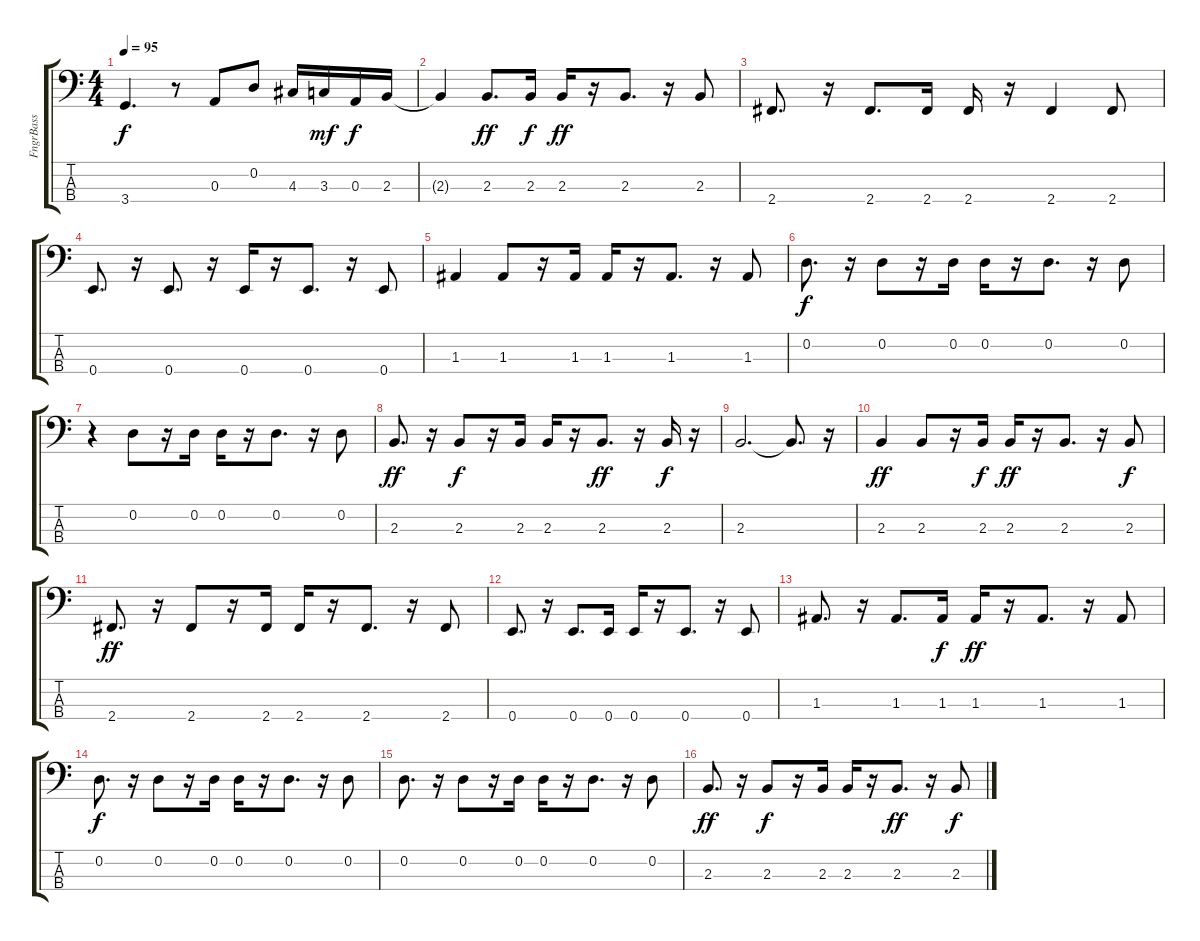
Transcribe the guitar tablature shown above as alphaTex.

\track ("FngrBass" "FngrBass") {instrument electricbassfinger}
\staff {score tabs}
\tuning (G2 D2 A1 E1) {hide}
\ts (4 4)
\tempo 95
\clef f4
\ks c
3.4{t}.4{d dy f} r.8 0.3.8 0.2.8 4.3.16 3.3.16{dy mf} 0.3.16{dy f} 2.3.16 |
2.3{t}.4 2.3.8{d dy ff} 2.3.16{dy f} 2.3.16{dy ff} r.16 2.3.8{d} r.16 2.3.8 |
2.4.8{d} r.16 2.4.8{d} 2.4.16 2.4.16 r.16 2.4.4 2.4.8 |
0.4.8{d} r.16 0.4.8{d} r.16 0.4.16 r.16 0.4.8{d} r.16 0.4.8 |
1.3.4 1.3.8 r.16 1.3.16 1.3.16 r.16 1.3.8{d} r.16 1.3.8 |
0.2.8{d dy f} r.16 0.2.8 r.16 0.2.16 0.2.16 r.16 0.2.8{d} r.16 0.2.8 |
r.4 0.2.8 r.16 0.2.16 0.2.16 r.16 0.2.8{d} r.16 0.2.8 |
2.3.8{d dy ff} r.16 2.3.8{dy f} r.16 2.3.16 2.3.16 r.16 2.3.8{d dy ff} r.16 2.3.16{dy f} r.16 |
2.3.2{d} 2.3{t}.8{d} r.16 |
2.3.4{dy ff} 2.3.8 r.16 2.3.16{dy f} 2.3.16{dy ff} r.16 2.3.8{d} r.16 2.3.8{dy f} |
2.4.8{d dy ff} r.16 2.4.8 r.16 2.4.16 2.4.16 r.16 2.4.8{d} r.16 2.4.8 |
0.4.8{d} r.16 0.4.8{d} 0.4.16 0.4.16 r.16 0.4.8{d} r.16 0.4.8 |
1.3.8{d} r.16 1.3.8{d} 1.3.16{dy f} 1.3.16{dy ff} r.16 1.3.8{d} r.16 1.3.8 |
0.2.8{d dy f} r.16 0.2.8 r.16 0.2.16 0.2.16 r.16 0.2.8{d} r.16 0.2.8 |
0.2.8{d} r.16 0.2.8 r.16 0.2.16 0.2.16 r.16 0.2.8{d} r.16 0.2.8 |
2.3.8{d dy ff} r.16 2.3.8{dy f} r.16 2.3.16 2.3.16 r.16 2.3.8{d dy ff} r.16 2.3.8{dy f}
